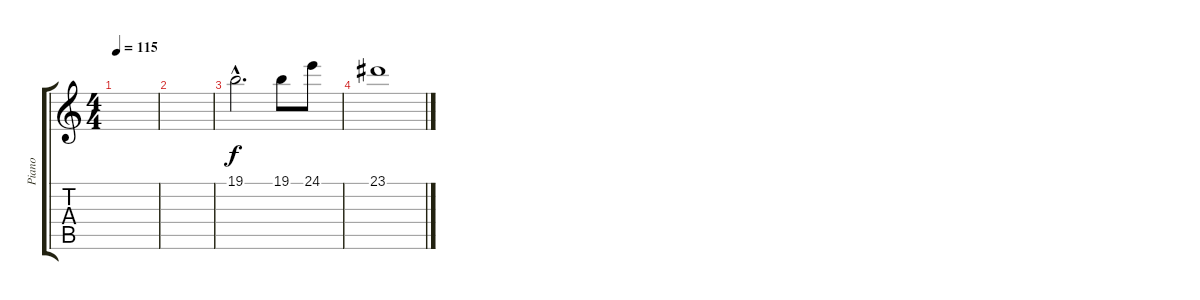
\track ("Piano" "Piano") {instrument acousticgrandpiano}
\staff {score tabs}
\tuning (E4 B3 G3 D3 A2 D2) {hide}
\ts (4 4)
\tempo 115
\clef g2
\ks c
|
|
19.1{hac}.2{d} 19.1.8 24.1.8 |
23.1.1
